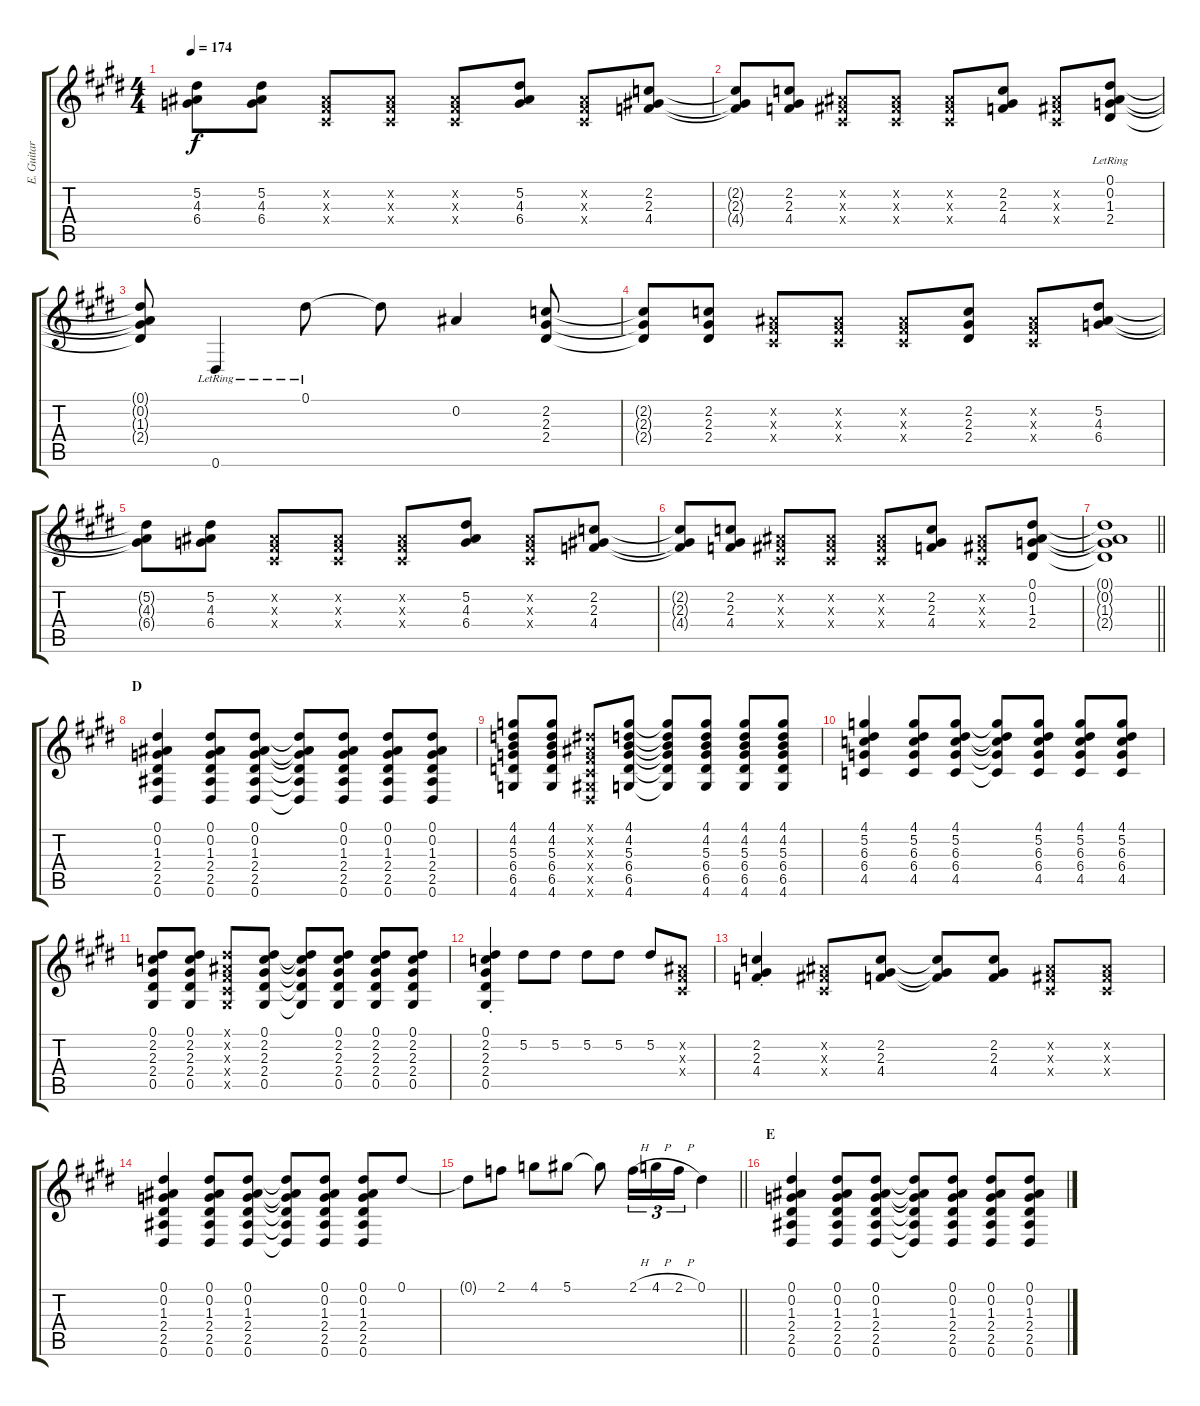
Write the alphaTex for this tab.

\track ("E. Guitar II" "E. Guitar ") {instrument overdrivenguitar}
\staff {score tabs}
\tuning (Eb4 Bb3 Gb3 Db3 Ab2 Eb2) {hide}
\ts (4 4)
\tempo 174
\clef g2
\ks e
(5.2{t} 4.3{t} 6.4{t}).8{dy f} (5.2 4.3 6.4).8 (0.2{x} 0.3{x} 0.4{x}).8 (0.2{x} 0.3{x} 0.4{x}).8 (0.2{x} 0.3{x} 0.4{x}).8 (5.2 4.3 6.4).8 (0.2{x} 0.3{x} 0.4{x}).8 (2.2 2.3 4.4).8 |
(2.2{t} 2.3{t} 4.4{t}).8 (2.2 2.3 4.4).8 (0.2{x} 0.3{x} 0.4{x}).8 (0.2{x} 0.3{x} 0.4{x}).8 (0.2{x} 0.3{x} 0.4{x}).8 (2.2 2.3 4.4).8 (0.2{x} 0.3{x} 0.4{x}).8 (0.1{lr} 0.2{lr} 1.3{lr} 2.4{lr}).8 |
(0.1{t} 0.2{t} 1.3{t} 2.4{t}).8 0.6{lr}.4 0.1{lr}.8 0.1{t}.8 0.2.4 (2.2 2.3 2.4).8 |
(2.2{t} 2.3{t} 2.4{t}).8 (2.2 2.3 2.4).8 (0.2{x} 0.3{x} 0.4{x}).8 (0.2{x} 0.3{x} 0.4{x}).8 (0.2{x} 0.3{x} 0.4{x}).8 (2.2 2.3 2.4).8 (0.2{x} 0.3{x} 0.4{x}).8 (5.2 4.3 6.4).8 |
(5.2{t} 4.3{t} 6.4{t}).8 (5.2 4.3 6.4).8 (0.2{x} 0.3{x} 0.4{x}).8 (0.2{x} 0.3{x} 0.4{x}).8 (0.2{x} 0.3{x} 0.4{x}).8 (5.2 4.3 6.4).8 (0.2{x} 0.3{x} 0.4{x}).8 (2.2 2.3 4.4).8 |
(2.2{t} 2.3{t} 4.4{t}).8 (2.2 2.3 4.4).8 (0.2{x} 0.3{x} 0.4{x}).8 (0.2{x} 0.3{x} 0.4{x}).8 (0.2{x} 0.3{x} 0.4{x}).8 (2.2 2.3 4.4).8 (0.2{x} 0.3{x} 0.4{x}).8 (0.1 0.2 1.3 2.4).8 |
\barLineRight lightlight
(0.1{t} 0.2{t} 1.3{t} 2.4{t}).1 |
\section ("" "D")
(0.1 0.2 1.3 2.4 2.5 0.6).4 (0.1 0.2 1.3 2.4 2.5 0.6).8 (0.1 0.2 1.3 2.4 2.5 0.6).8 (0.1{t} 0.2{t} 1.3{t} 2.4{t} 2.5{t} 0.6{t}).8 (0.1 0.2 1.3 2.4 2.5 0.6).8 (0.1 0.2 1.3 2.4 2.5 0.6).8 (0.1 0.2 1.3 2.4 2.5 0.6).8 |
(4.1 4.2 5.3 6.4 6.5 4.6).8 (4.1 4.2 5.3 6.4 6.5 4.6).8 (0.1{x} 0.2{x} 0.3{x} 0.4{x} 0.5{x} 0.6{x}).8 (4.1 4.2 5.3 6.4 6.5 4.6).8 (4.1{t} 4.2{t} 5.3{t} 6.4{t} 6.5{t} 4.6{t}).8 (4.1 4.2 5.3 6.4 6.5 4.6).8 (4.1 4.2 5.3 6.4 6.5 4.6).8 (4.1 4.2 5.3 6.4 6.5 4.6).8 |
(4.1 5.2 6.3 6.4 4.5).4 (4.1 5.2 6.3 6.4 4.5).8 (4.1 5.2 6.3 6.4 4.5).8 (4.1{t} 5.2{t} 6.3{t} 6.4{t} 4.5{t}).8 (4.1 5.2 6.3 6.4 4.5).8 (4.1 5.2 6.3 6.4 4.5).8 (4.1 5.2 6.3 6.4 4.5).8 |
(0.1 2.2 2.3 2.4 0.5).8 (0.1 2.2 2.3 2.4 0.5).8 (0.1{x} 0.2{x} 0.3{x} 0.4{x} 0.5{x}).8 (0.1 2.2 2.3 2.4 0.5).8 (0.1{t} 2.2{t} 2.3{t} 2.4{t} 0.5{t}).8 (0.1 2.2 2.3 2.4 0.5).8 (0.1 2.2 2.3 2.4 0.5).8 (0.1 2.2 2.3 2.4 0.5).8 |
(0.1{st} 2.2{st} 2.3{st} 2.4{st} 0.5{st}).4 5.2.8 5.2.8 5.2.8 5.2.8 5.2.8 (0.2{x} 0.3{x} 0.4{x}).8 |
(2.2{st} 2.3{st} 4.4{st}).4 (0.2{x} 0.3{x} 0.4{x}).8 (2.2 2.3 4.4).8 (2.2{t} 2.3{t} 4.4{t}).8 (2.2 2.3 4.4).8 (0.2{x} 0.3{x} 0.4{x}).8 (0.2{x} 0.3{x} 0.4{x}).8 |
(0.1 0.2 1.3 2.4 2.5 0.6).4 (0.1 0.2 1.3 2.4 2.5 0.6).8 (0.1 0.2 1.3 2.4 2.5 0.6).8 (0.1{t} 0.2{t} 1.3{t} 2.4{t} 2.5{t} 0.6{t}).8 (0.1 0.2 1.3 2.4 2.5 0.6).8 (0.1 0.2 1.3 2.4 2.5 0.6).8 0.1.8 |
\barLineRight lightlight
0.1{t}.8 2.1.8 4.1.8 5.1.8 5.1{t}.8 2.1{h}.16{tu (3 2)} 4.1{h}.16{tu (3 2)} 2.1{h}.16{tu (3 2)} 0.1.4 |
\section ("" "E")
(0.1 0.2 1.3 2.4 2.5 0.6).4 (0.1 0.2 1.3 2.4 2.5 0.6).8 (0.1 0.2 1.3 2.4 2.5 0.6).8 (0.1{t} 0.2{t} 1.3{t} 2.4{t} 2.5{t} 0.6{t}).8 (0.1 0.2 1.3 2.4 2.5 0.6).8 (0.1 0.2 1.3 2.4 2.5 0.6).8 (0.1 0.2 1.3 2.4 2.5 0.6).8
